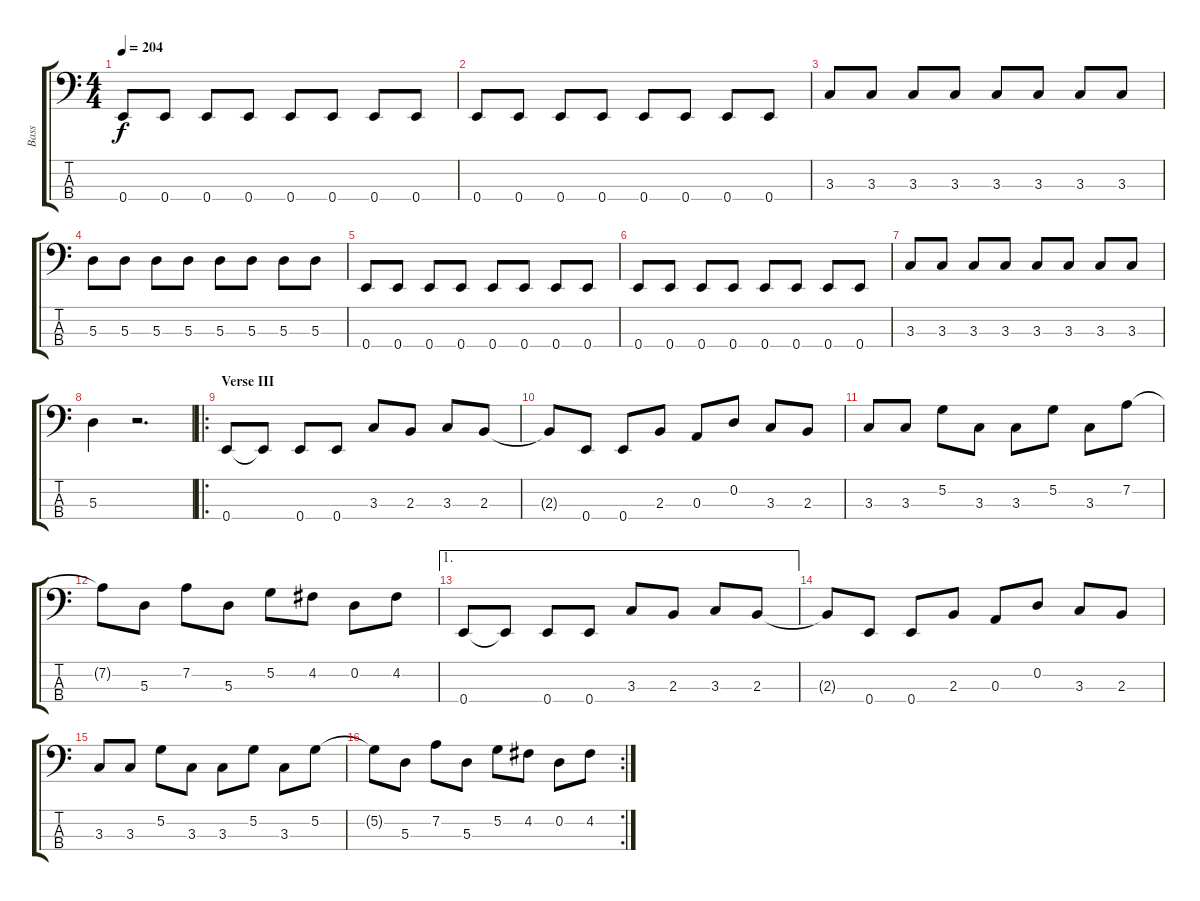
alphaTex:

\track ("Bass" "Bass") {instrument electricbassfinger}
\staff {score tabs}
\tuning (G2 D2 A1 E1) {hide}
\ts (4 4)
\section ("" "")
\tempo 204
\clef f4
\ks c
0.4.8{dy f} 0.4.8 0.4.8 0.4.8 0.4.8 0.4.8 0.4.8 0.4.8 |
0.4.8 0.4.8 0.4.8 0.4.8 0.4.8 0.4.8 0.4.8 0.4.8 |
3.3.8 3.3.8 3.3.8 3.3.8 3.3.8 3.3.8 3.3.8 3.3.8 |
5.3.8 5.3.8 5.3.8 5.3.8 5.3.8 5.3.8 5.3.8 5.3.8 |
0.4.8 0.4.8 0.4.8 0.4.8 0.4.8 0.4.8 0.4.8 0.4.8 |
0.4.8 0.4.8 0.4.8 0.4.8 0.4.8 0.4.8 0.4.8 0.4.8 |
3.3.8 3.3.8 3.3.8 3.3.8 3.3.8 3.3.8 3.3.8 3.3.8 |
5.3.4 r.2{d} |
\ro
\section ("" "Verse III")
0.4.8 0.4{t}.8 0.4.8 0.4.8 3.3.8 2.3.8 3.3.8 2.3.8 |
2.3{t}.8 0.4.8 0.4.8 2.3.8 0.3.8 0.2.8 3.3.8 2.3.8 |
3.3.8 3.3.8 5.2.8 3.3.8 3.3.8 5.2.8 3.3.8 7.2.8 |
7.2{t}.8 5.3.8 7.2.8 5.3.8 5.2.8 4.2.8 0.2.8 4.2.8 |
\ae 1
0.4.8 0.4{t}.8 0.4.8 0.4.8 3.3.8 2.3.8 3.3.8 2.3.8 |
2.3{t}.8 0.4.8 0.4.8 2.3.8 0.3.8 0.2.8 3.3.8 2.3.8 |
3.3.8 3.3.8 5.2.8 3.3.8 3.3.8 5.2.8 3.3.8 5.2.8 |
\rc 2
5.2{t}.8 5.3.8 7.2.8 5.3.8 5.2.8 4.2.8 0.2.8 4.2.8
